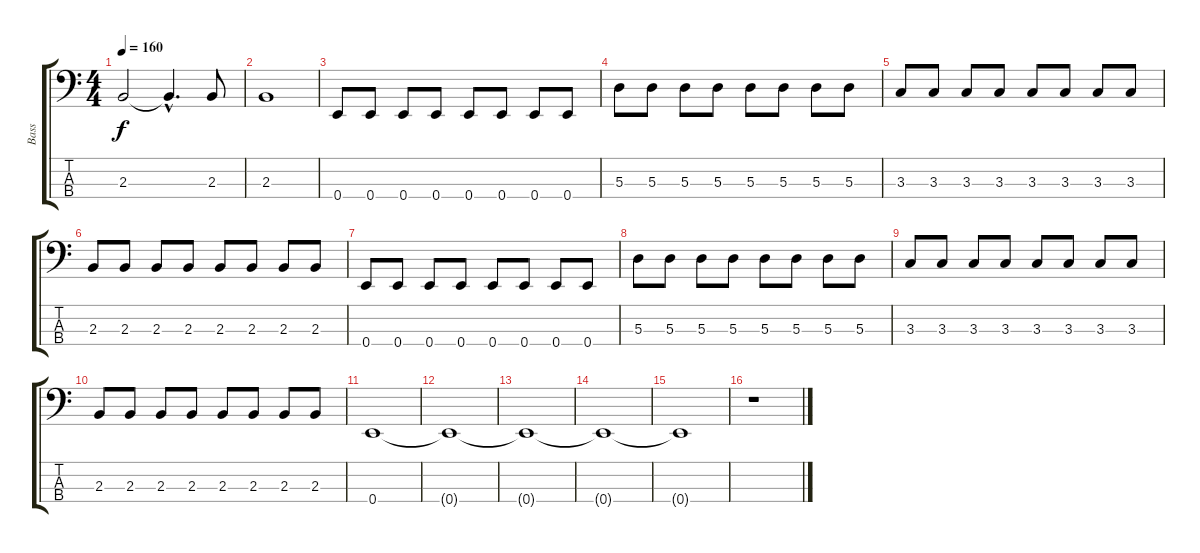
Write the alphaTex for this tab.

\track ("Bass" "Bass") {instrument electricbasspick}
\staff {score tabs}
\tuning (G2 D2 A1 E1) {hide}
\ts (4 4)
\tempo 160
\clef f4
\ks c
2.3.2{dy f} 2.3{hac t}.4{d} 2.3.8 |
2.3.1 |
0.4.8 0.4.8 0.4.8 0.4.8 0.4.8 0.4.8 0.4.8 0.4.8 |
5.3.8 5.3.8 5.3.8 5.3.8 5.3.8 5.3.8 5.3.8 5.3.8 |
3.3.8 3.3.8 3.3.8 3.3.8 3.3.8 3.3.8 3.3.8 3.3.8 |
2.3.8 2.3.8 2.3.8 2.3.8 2.3.8 2.3.8 2.3.8 2.3.8 |
0.4.8 0.4.8 0.4.8 0.4.8 0.4.8 0.4.8 0.4.8 0.4.8 |
5.3.8 5.3.8 5.3.8 5.3.8 5.3.8 5.3.8 5.3.8 5.3.8 |
3.3.8 3.3.8 3.3.8 3.3.8 3.3.8 3.3.8 3.3.8 3.3.8 |
2.3.8 2.3.8 2.3.8 2.3.8 2.3.8 2.3.8 2.3.8 2.3.8 |
0.4.1 |
0.4{t}.1 |
0.4{t}.1 |
0.4{t}.1 |
0.4{t}.1 |
r.1
